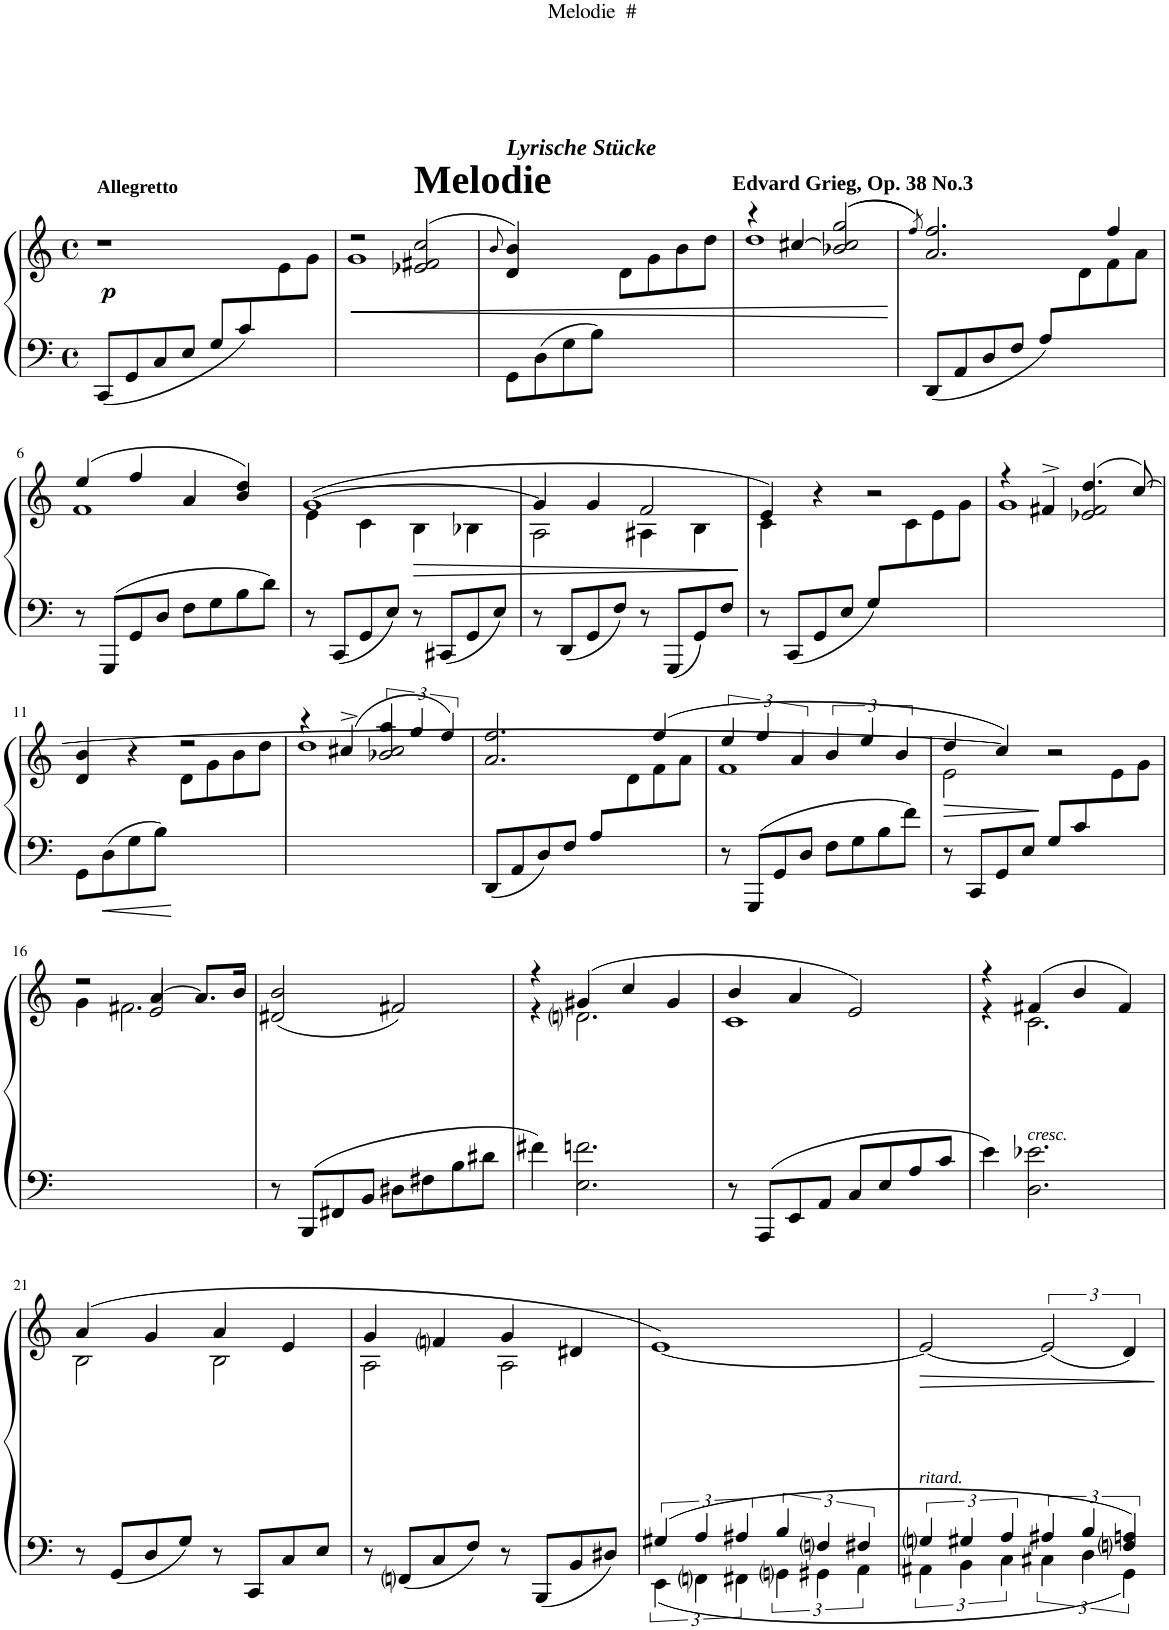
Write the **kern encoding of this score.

**kern	**kern	**dynam
*part1	*part1	*part1
*staff2	*staff1	*staff1/2
*I"Midi_1	*	*
*clefF4	*clefG2	*
*k[]	*k[]	*
*M4/4	*M4/4	*
*met(c)	*met(c)	*
=1	=1	=1
*	*^	*
*	*	*^	*
!	!LO:TX:a:B:t=Allegretto	!	!	!
!	!	!	!	!LO:DY:b
8CC/L	1r	2ryy	2.ryy	p
8GG/	.	.	.	.
8C/	.	.	.	.
8E/J	.	.	.	.
8G/L	.	2ryy	.	.
8c/	.	.	.	.
4ryy	.	.	8e\	.
.	.	.	8g\J	.
=2	=2	=2	=2	=2
!	!	!	!	!LO:HP:b
*	*	*v	*v	*
2ryy	2r	1g	<
!	!LO:TX:a:B:t=Melodie	!	!
2ryy	(2e-X/ 2f#X/ 2cc/	.	.
=3	=3	=3	=3
.	8qb/	.	.
!	!LO:TX:a:Bi:t=Lyrische Stücke	!	!
8GG\L	4d/ 4b/)	2ryy	.
8D\	.	.	.
8G\	4ryy	.	.
8B\J	.	.	.
2ryy	8d\L	2ryy	.
.	8g\	.	.
.	8b\	.	.
.	8dd\J	.	.
!	!LO:TX:a:B:t=Edvard Grieg, Op. 38 No.3	!	!
=4	=4	=4	=4
2ryy	4r	1dd	.
.	[4cc#X/	.	.
2ryy	((2b-X/ 2cc#/] 2gg/	.	.
*	*v	*v	*
.	.	[
=5	=5	=5
.	8qff/))	.
*	*^	*
*	*	*^	*
8DD/L	2.a/ 2.ff/	2ryy	8ryy	.
*	*	*v	*v	*
8AA/	.	.	.
8D/	.	.	.
8F/J	.	.	.
8A/L	.	2ryy	.
*	*	*^	*
4.ryy	.	.	8d\	.
.	4ff/	.	8f\	.
.	.	.	8a\J	.
!!LO:LB:g=z	!!	!!
=6	=6	=6	=6	=6
8r	(4ee/	1f	2ryy	.
8GGG/L	.	.	.	.
8GG/	4ff/	.	.	.
8D/J	.	.	.	.
8F\L	4a/	.	2ryy	.
8G\	.	.	.	.
8B\	4b/ 4dd/)	.	.	.
8d\J	.	.	.	.
=7	=7	=7	=7	=7
8r	([1g	4e\	2ryy	.
8CC/L	.	.	.	.
8GG/	.	4c\	.	.
8E/J	.	.	.	.
!	!	!	!	!LO:HP:b
8r	.	4B\	2ryy	>
8CC#X/L	.	.	.	.
8GG/	.	4B-X\	.	.
8E/J	.	.	.	.
=8	=8	=8	=8	=8
8r	4g/]	2A\	2ryy	.
8DD/L	.	.	.	.
8GG/	4g/	.	.	.
8F/J	.	.	.	.
8r	2f/	4A#X\	2ryy	.
8GGG/L	.	.	.	.
8GG/	.	4B\	.	.
8F/J	.	.	.	.
*	*v	*v	*v	*
.	.	]
=9	=9	=9
*	*^	*
*	*	*^	*
*	*	*	*^	*
8r	4e/)	4c\	2ryy	8ryy	.
*	*	*	*v	*v	*
8CC/L	.	.	.	.
8GG/	4r	4ryy	.	.
8E/J	.	.	.	.
8G/L	2r	2ryy	2ryy	.
*	*	*	*^	*
4.ryy	.	.	.	8c\	.
.	.	.	.	8e\	.
.	.	.	.	8g\J	.
*	*	*	*v	*v	*
=10	=10	=10	=10	=10
2ryy	4r	2ryy	1g	.
.	4f#X^/	.	.	.
2ryy	(4.dd/	2e-X/ 2f#/	.	.
.	[8cc/)	.	.	.
!!LO:LB:g=z	!!	!!
=11	=11	=11	=11	=11
8GG\L	4d/ 4b/	2ryy	2ryy	.
8D\	.	.	.	.
8G\	4r	.	.	.
8B\J	.	.	.	.
2ryy	2r	8d\L	2ryy	.
.	.	8g\	.	.
.	.	8b\	.	.
.	.	8dd\J	.	.
=12	=12	=12	=12	=12
2ryy	4r	2ryy	1dd	.
.	(4cc#X^/	.	.	.
2ryy	6aa/	2b-X/ 2cc#/	.	.
.	6gg/	.	.	.
.	6ff/)	.	.	.
=13	=13	=13	=13	=13
*	*	*	*^	*
8DD/L	2.a/ 2.ff/	2ryy	2ryy	8ryy	.
*	*	*	*v	*v	*
8AA/	.	.	.	.
8D/	.	.	.	.
8F/J	.	.	.	.
8A/L	.	2ryy	2ryy	.
*	*	*	*^	*
4.ryy	.	.	.	8d\	.
.	(4ff/	.	.	8f\	.
.	.	.	.	8a\J	.
*	*	*	*v	*v	*
=14	=14	=14	=14	=14
8r	6ee/	1f	2ryy	.
8GGG/L	.	.	.	.
.	6ff/	.	.	.
8GG/	.	.	.	.
.	6a/	.	.	.
8D/J	.	.	.	.
8F\L	6b/	.	2ryy	.
8G\	.	.	.	.
.	6ee/	.	.	.
8B\	.	.	.	.
.	6b/	.	.	.
8f\J	.	.	.	.
*	*v	*v	*v	*
=15	=15	=15
!	!	!LO:HP:b
*	*^	*
*	*	*^	*
*	*	*	*^	*
8r	4dd/	2e\	2ryy	2.ryy	>
8CC/L	.	.	.	.	.
8GG/	4cc/])	.	.	.	.
8E/J	.	.	.	.	.
8G/L	2r	2ryy	2ryy	.	]
8c/	.	.	.	.	.
4ryy	.	.	.	8e\	.
.	.	.	.	8g\J	.
*	*	*	*v	*v	*
!!LO:LB:g=z
=16	=16	=16	=16	=16
2ryy	2r	4g\	2ryy	.
.	.	2.f#X\	.	.
2ryy	[4a/	.	2e/	.
.	8.a/L]	.	.	.
.	16b/Jk	.	.	.
=17	=17	=17	=17	=17
8r	(2d#X/ 2b/	2ryy	2ryy	.
8BBB/L	.	.	.	.
8FF#X/	.	.	.	.
8BB/J	.	.	.	.
8D#X\L	2f#X/)	2ryy	2ryy	.
8F#X\	.	.	.	.
8B\	.	.	.	.
8d#X\J	.	.	.	.
=18	=18	=18	=18	=18
4f#X\	4r	4r	2ryy	.
2.E\ 2.fn\	(4g#X/	2.dni\	.	.
.	4cc/	.	2ryy	.
.	4g#/	.	.	.
=19	=19	=19	=19	=19
8r	4b/	1c	2ryy	.
8AAA/L	.	.	.	.
8EE/	4a/	.	.	.
8AA/J	.	.	.	.
8C/L	2e/)	.	2ryy	.
8E/	.	.	.	.
8A/	.	.	.	.
8c/J	.	.	.	.
=20	=20	=20	=20	=20
4e\	4r	4r	2ryy	.
!	!LO:TX:b:i:t=cresc.	!	!	!
2.D\ 2.e-X\	(4f#X/	2.c\	.	.
.	4b/	.	2ryy	.
.	4f#/)	.	.	.
*	*	*v	*v	*
!!LO:LB:g=z
=21	=21	=21	=21
*^	*	*	*
8r	2ryy	(4a/	2B\	.
8GG/L	.	.	.	.
8D/	.	4g/	.	.
8G/J	.	.	.	.
8r	2ryy	4a/	2B\	.
8CC/L	.	.	.	.
8C/	.	4e/	.	.
8E/J	.	.	.	.
=22	=22	=22	=22	=22
8r	2ryy	4g/	2A\	.
8FFni/L	.	.	.	.
8C/	.	4fni/	.	.
8F/J	.	.	.	.
8r	2ryy	4g/	2A\	.
8BBB/L	.	.	.	.
8BB/	.	4d#X/	.	.
8D#X/J	.	.	.	.
=23	=23	=23	=23	=23
6G#X/	6EE\	[1e)	2ryy	.
6A/	6FFni\	.	.	.
6A#X/	6FF#X\	.	.	.
6B/	6GGni\	.	2ryy	.
6Fni/	6GG#X\	.	.	.
6F#X/	6AA\	.	.	.
=24	=24	=24	=24	=24
!	!	!LO:TX:b:i:t=ritard.	!	!
!	!	!	!	!LO:HP:b
6Gni/	6AA#X\	2e/_	2ryy	>
6G#X/	6BB\	.	.	.
6A/	6C\	.	.	.
6A#X/	6C#X\	(3e/]	2ryy	.
6B/	6D\	.	.	.
6Fni/ 6An/	6GG\	6d/)	.	.
*v	*v	*	*	*
*	*v	*v	*
.	.	]
=	=	=
*-	*-	*-
